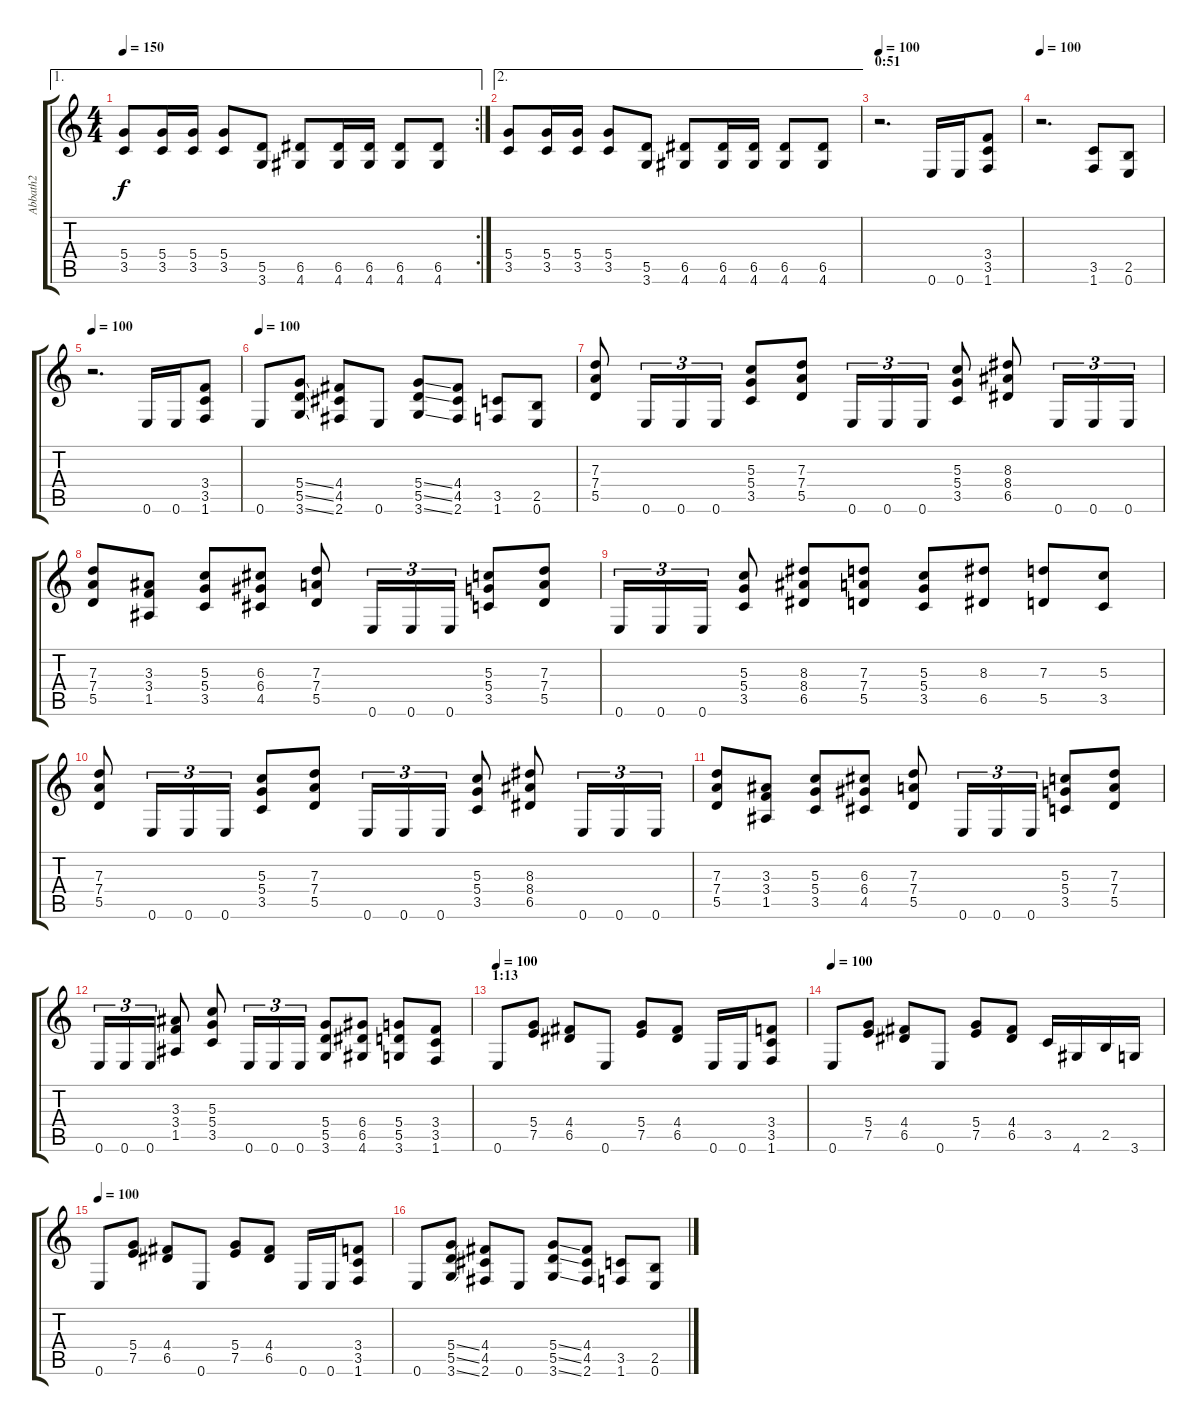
\track ("Abbath2" "Abbath2") {instrument distortionguitar}
\staff {score tabs}
\tuning (E4 B3 G3 D3 A2 E2) {hide}
\ae 1
\rc 2
\ts (4 4)
\tempo 150
\clef g2
\ks c
(5.4 3.5).8{dy f} (5.4 3.5).16 (5.4 3.5).16 (5.4 3.5).8 (5.5 3.6).8 (6.5 4.6).8 (6.5 4.6).16 (6.5 4.6).16 (6.5 4.6).8 (6.5 4.6).8 |
\ae 2
(5.4 3.5).8 (5.4 3.5).16 (5.4 3.5).16 (5.4 3.5).8 (5.5 3.6).8 (6.5 4.6).8 (6.5 4.6).16 (6.5 4.6).16 (6.5 4.6).8 (6.5 4.6).8 |
\section ("" "0:51")
\tempo 100
r.2{d} 0.6.16 0.6.16 (3.4 3.5 1.6).8 |
\tempo 100
r.2{d} (3.5 1.6).8 (2.5 0.6).8 |
\tempo 100
r.2{d} 0.6.16 0.6.16 (3.4 3.5 1.6).8 |
\tempo 100
0.6.8 (5.4{ss} 5.5{ss} 3.6{ss}).8 (4.4 4.5 2.6).8 0.6.8 (5.4{ss} 5.5{ss} 3.6{ss}).8 (4.4 4.5 2.6).8 (3.5 1.6).8 (2.5 0.6).8 |
(7.3 7.4 5.5).8 0.6.16{tu (3 2)} 0.6.16{tu (3 2)} 0.6.16{tu (3 2)} (5.3 5.4 3.5).8 (7.3 7.4 5.5).8 0.6.16{tu (3 2)} 0.6.16{tu (3 2)} 0.6.16{tu (3 2)} (5.3 5.4 3.5).8 (8.3 8.4 6.5).8 0.6.16{tu (3 2)} 0.6.16{tu (3 2)} 0.6.16{tu (3 2)} |
(7.3 7.4 5.5).8 (3.3 3.4 1.5).8 (5.3 5.4 3.5).8 (6.3 6.4 4.5).8 (7.3 7.4 5.5).8 0.6.16{tu (3 2)} 0.6.16{tu (3 2)} 0.6.16{tu (3 2)} (5.3 5.4 3.5).8 (7.3 7.4 5.5).8 |
0.6.16{tu (3 2)} 0.6.16{tu (3 2)} 0.6.16{tu (3 2)} (5.3 5.4 3.5).8 (8.3 8.4 6.5).8 (7.3 7.4 5.5).8 (5.3 5.4 3.5).8 (8.3 6.5).8 (7.3 5.5).8 (5.3 3.5).8 |
(7.3 7.4 5.5).8 0.6.16{tu (3 2)} 0.6.16{tu (3 2)} 0.6.16{tu (3 2)} (5.3 5.4 3.5).8 (7.3 7.4 5.5).8 0.6.16{tu (3 2)} 0.6.16{tu (3 2)} 0.6.16{tu (3 2)} (5.3 5.4 3.5).8 (8.3 8.4 6.5).8 0.6.16{tu (3 2)} 0.6.16{tu (3 2)} 0.6.16{tu (3 2)} |
(7.3 7.4 5.5).8 (3.3 3.4 1.5).8 (5.3 5.4 3.5).8 (6.3 6.4 4.5).8 (7.3 7.4 5.5).8 0.6.16{tu (3 2)} 0.6.16{tu (3 2)} 0.6.16{tu (3 2)} (5.3 5.4 3.5).8 (7.3 7.4 5.5).8 |
0.6.16{tu (3 2)} 0.6.16{tu (3 2)} 0.6.16{tu (3 2)} (3.3 3.4 1.5).8 (5.3 5.4 3.5).8 0.6.16{tu (3 2)} 0.6.16{tu (3 2)} 0.6.16{tu (3 2)} (5.4 5.5 3.6).8 (6.4 6.5 4.6).8 (5.4 5.5 3.6).8 (3.4 3.5 1.6).8 |
\section ("" "1:13")
\tempo 100
0.6.8 (5.4 7.5).8 (4.4 6.5).8 0.6.8 (5.4 7.5).8 (4.4 6.5).8 0.6.16 0.6.16 (3.4 3.5 1.6).8 |
\tempo 100
0.6.8 (5.4 7.5).8 (4.4 6.5).8 0.6.8 (5.4 7.5).8 (4.4 6.5).8 3.5.16 4.6.16 2.5.16 3.6.16 |
\tempo 100
0.6.8 (5.4 7.5).8 (4.4 6.5).8 0.6.8 (5.4 7.5).8 (4.4 6.5).8 0.6.16 0.6.16 (3.4 3.5 1.6).8 |
0.6.8 (5.4{ss} 5.5{ss} 3.6{ss}).8 (4.4 4.5 2.6).8 0.6.8 (5.4{ss} 5.5{ss} 3.6{ss}).8 (4.4 4.5 2.6).8 (3.5 1.6).8 (2.5 0.6).8
